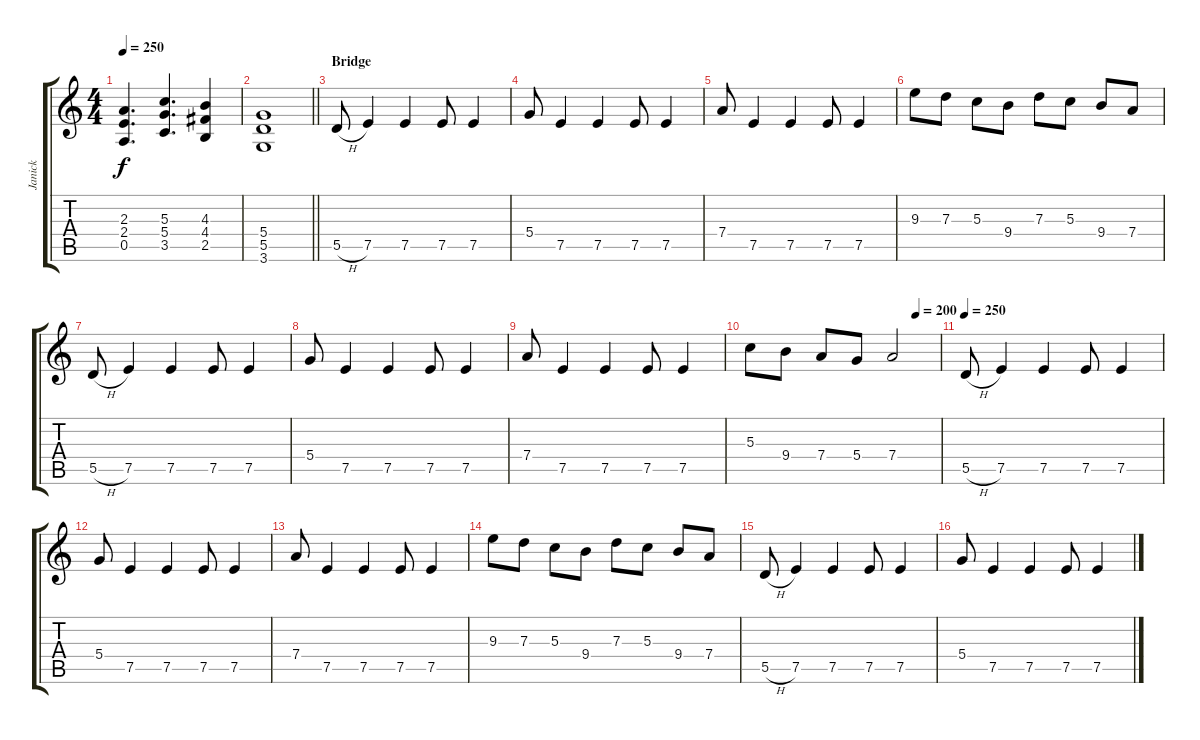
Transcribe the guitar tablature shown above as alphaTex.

\track ("Janick" "Janick") {instrument distortionguitar}
\staff {score tabs}
\tuning (E4 B3 G3 D3 A2 E2) {hide}
\ts (4 4)
\tempo 250
\clef g2
\ks c
(2.3 2.4 0.5).4{d dy f} (5.3 5.4 3.5).4{d} (4.3 4.4 2.5).4 |
\barLineRight lightlight
(5.4 5.5 3.6).1 |
\section ("" "Bridge")
5.5{h}.8 7.5.4 7.5.4 7.5.8 7.5.4 |
5.4.8 7.5.4 7.5.4 7.5.8 7.5.4 |
7.4.8 7.5.4 7.5.4 7.5.8 7.5.4 |
9.3.8 7.3.8 5.3.8 9.4.8 7.3.8 5.3.8 9.4.8 7.4.8 |
5.5{h}.8 7.5.4 7.5.4 7.5.8 7.5.4 |
5.4.8 7.5.4 7.5.4 7.5.8 7.5.4 |
7.4.8 7.5.4 7.5.4 7.5.8 7.5.4 |
\tempo (200 0.875)
5.3.8 9.4.8 7.4.8 5.4.8 7.4.2 |
\tempo 250
5.5{h}.8 7.5.4 7.5.4 7.5.8 7.5.4 |
5.4.8 7.5.4 7.5.4 7.5.8 7.5.4 |
7.4.8 7.5.4 7.5.4 7.5.8 7.5.4 |
9.3.8 7.3.8 5.3.8 9.4.8 7.3.8 5.3.8 9.4.8 7.4.8 |
5.5{h}.8 7.5.4 7.5.4 7.5.8 7.5.4 |
5.4.8 7.5.4 7.5.4 7.5.8 7.5.4
